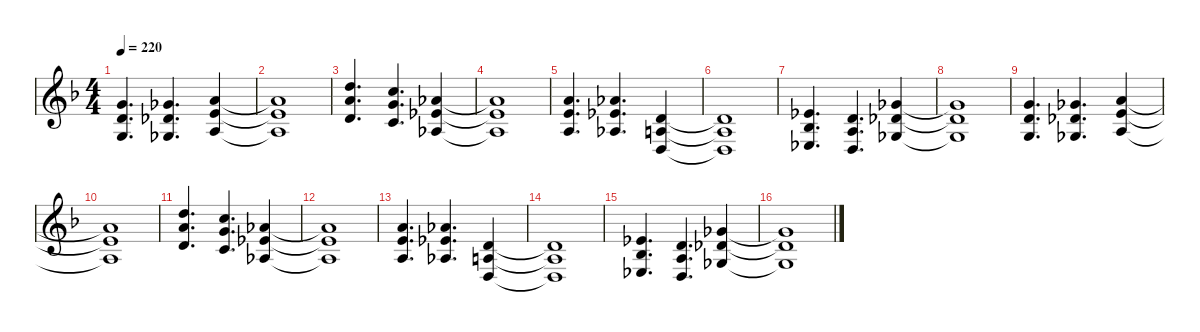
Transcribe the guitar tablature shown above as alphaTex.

\hideDynamics
\bracketExtendMode nobrackets
\singleTrackTrackNamePolicy hidden
\multiTrackTrackNamePolicy hidden
\firstSystemTrackNameMode fullname
\firstSystemTrackNameOrientation horizontal
\otherSystemsTrackNameOrientation horizontal
\track ("Keyboards" "S-Gt") {defaultSystemsLayout 8 instrument stringensemble1}
\staff {score}
\tuning (E4 B3 G3 D3 A2 D2)
\displaytranspose 12
\ts (4 4)
\tempo 220
\clef g2
\ks dminor
(5.4{acc forcenatural} 5.5{acc forcenatural} 5.6{acc forcenatural}).4{d dy f beam Up} (4.4{acc b} 4.5{acc b} 4.6{acc b}).4{d beam Up} (7.4{acc forcenatural} 7.5{acc forcenatural} 7.6{acc forcenatural}).4{beam Up} |
(7.4{t acc forcenatural} 7.5{t acc forcenatural} 7.6{t acc forcenatural}).1{beam Up} |
(12.4{acc forcenatural} 12.5{acc forcenatural} 12.6{acc forcenatural}).4{d beam Up} (10.4{acc forcenatural} 10.5{acc forcenatural} 10.6{acc forcenatural}).4{d beam Up} (6.4{acc b} 6.5{acc b} 6.6{acc b}).4{beam Up} |
(6.4{t acc b} 6.5{t acc b} 6.6{t acc b}).1{beam Up} |
(7.4{acc forcenatural} 7.5{acc forcenatural} 7.6{acc forcenatural}).4{d beam Up} (6.4{acc b} 6.5{acc b} 6.6{acc b}).4{d beam Up} (0.4{acc forcenatural} 0.5{acc forcenatural} 0.6{acc forcenatural}).4{beam Up} |
(0.4{t acc forcenatural} 0.5{t acc forcenatural} 0.6{t acc forcenatural}).1{beam Up} |
(1.4{acc b} 1.5{acc b} 1.6{acc b}).4{d beam Up} (0.4{acc forcenatural} 0.5{acc forcenatural} 0.6{acc forcenatural}).4{d beam Up} (4.4{acc b} 4.5{acc b} 4.6{acc b}).4{beam Up} |
(4.4{t acc b} 4.5{t acc b} 4.6{t acc b}).1{beam Up} |
(5.4{acc forcenatural} 5.5{acc forcenatural} 5.6{acc forcenatural}).4{d beam Up} (4.4{acc b} 4.5{acc b} 4.6{acc b}).4{d beam Up} (7.4{acc forcenatural} 7.5{acc forcenatural} 7.6{acc forcenatural}).4{beam Up} |
(7.4{t acc forcenatural} 7.5{t acc forcenatural} 7.6{t acc forcenatural}).1{beam Up} |
(12.4{acc forcenatural} 12.5{acc forcenatural} 12.6{acc forcenatural}).4{d beam Up} (10.4{acc forcenatural} 10.5{acc forcenatural} 10.6{acc forcenatural}).4{d beam Up} (6.4{acc b} 6.5{acc b} 6.6{acc b}).4{beam Up} |
(6.4{t acc b} 6.5{t acc b} 6.6{t acc b}).1{beam Up} |
(7.4{acc forcenatural} 7.5{acc forcenatural} 7.6{acc forcenatural}).4{d beam Up} (6.4{acc b} 6.5{acc b} 6.6{acc b}).4{d beam Up} (0.4{acc forcenatural} 0.5{acc forcenatural} 0.6{acc forcenatural}).4{beam Up} |
(0.4{t acc forcenatural} 0.5{t acc forcenatural} 0.6{t acc forcenatural}).1{beam Up} |
(1.4{acc b} 1.5{acc b} 1.6{acc b}).4{d beam Up} (0.4{acc forcenatural} 0.5{acc forcenatural} 0.6{acc forcenatural}).4{d beam Up} (4.4{acc b} 4.5{acc b} 4.6{acc b}).4{beam Up} |
(4.4{t acc b} 4.5{t acc b} 4.6{t acc b}).1{beam Up}
